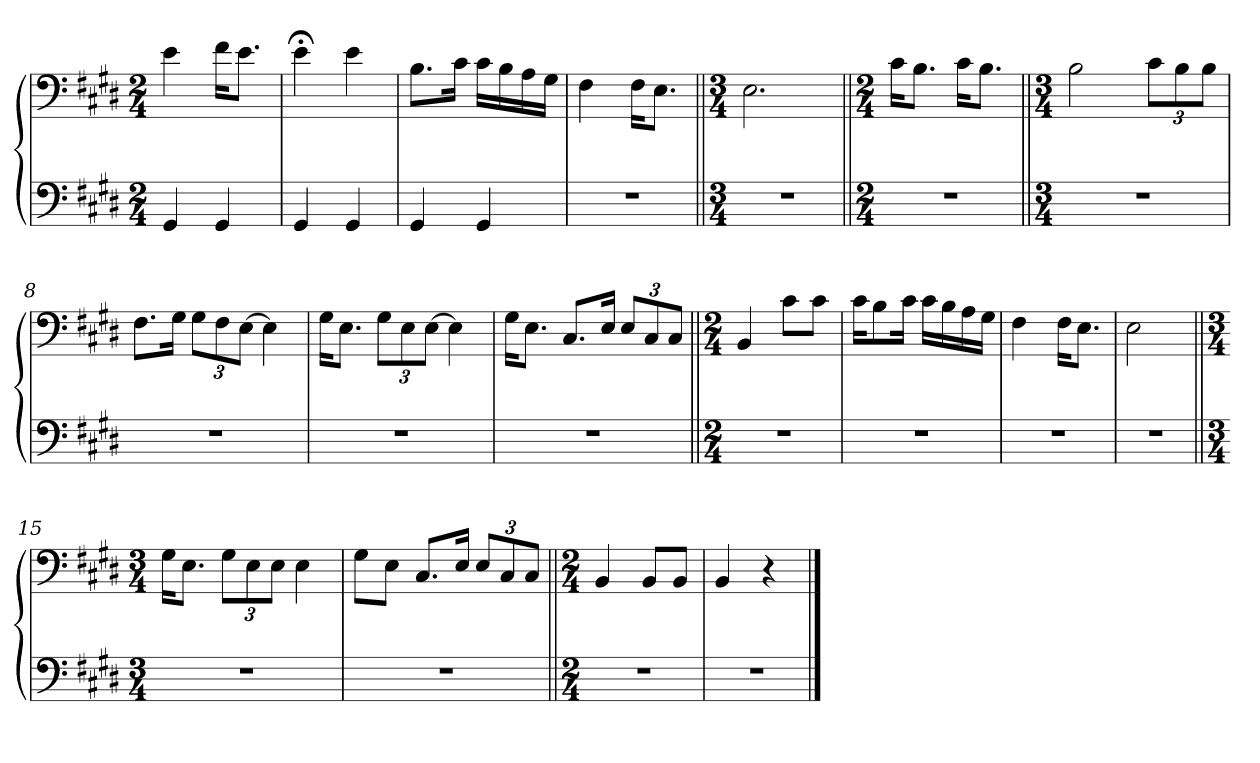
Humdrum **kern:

**kern	**kern
*part1	*part1
*staff2	*staff1
*clefF4	*clefF4
*k[f#c#g#d#]	*k[f#c#g#d#]
*M2/4	*M2/4
=1	=1
4GG#/	4e\
4GG#/	16f#\KL
.	8.e\J
=2	=2
4GG#/	4e;<\
4GG#/	4e\
=3	=3
4GG#/	8.B\L
.	16c#\Jk
4GG#/	16c#\LL
.	16B\
.	16A\
.	16G#\JJ
=4	=4
2r	4F#\
.	16F#\KL
.	8.E\J
=5||	=5||
*M3/4	*M3/4
2.r	2.E\
=6||	=6||
*M2/4	*M2/4
2r	16c#\KL
.	8.B\J
.	16c#\KL
.	8.B\J
=7||	=7||
*M3/4	*M3/4
2.r	2B\
.	12c#\L
.	12B\
.	12B\J
=8	=8
2.r	8.F#\L
.	16G#\Jk
.	12G#\L
.	12F#\
.	[12E\J
.	4E\]
=9	=9
2.r	16G#\KL
.	8.E\J
.	12G#\L
.	12E\
.	[12E\J
.	4E\]
=10	=10
2.r	16G#\KL
.	8.E\J
.	8.C#/L
.	16E/Jk
.	12E/L
.	12C#/
.	12C#/J
=11||	=11||
*M2/4	*M2/4
2r	4BB/
.	8c#\L
.	8c#\J
=12	=12
2r	16c#\KL
.	8B\
.	16c#\Jk
.	16c#\LL
.	16B\
.	16A\
.	16G#\JJ
=13	=13
2r	4F#\
.	16F#\KL
.	8.E\J
=14	=14
2r	2E\
=15||	=15||
*M3/4	*M3/4
2.r	16G#\KL
.	8.E\J
.	12G#\L
.	12E\
.	12E\J
.	4E\
=16	=16
2.r	8G#\L
.	8E\J
.	8.C#/L
.	16E/Jk
.	12E/L
.	12C#/
.	12C#/J
=17||	=17||
*M2/4	*M2/4
2r	4BB/
.	8BB/L
.	8BB/J
=18	=18
2r	4BB/
.	4r
==	==
*-	*-
